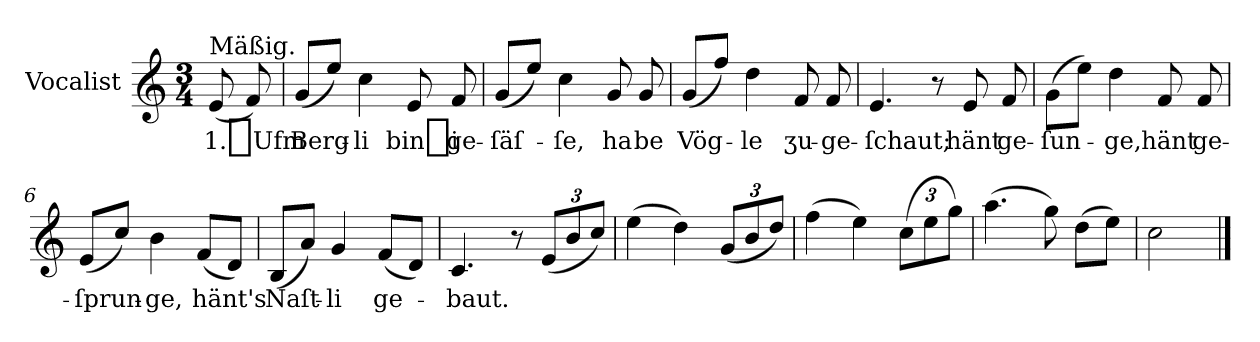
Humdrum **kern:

**kern	**text
*part1	*part1
*staff1	*staff1
*I"Vocalist	*
*k[]	*
*C:	*
*M3/4	*
=	=
!LO:TX:a:t=Mäßig.	!
(8e	1._Ufm
8f)	.
=1	=1
(8g/L	Berg-
8eeJ)	.
4cc	-li
8e	bin_i
8f	ge-
=2	=2
(8g/L	-ſäſ-
8eeJ)	.
4cc	-ſe,
8g	ha
8g	be
=3	=3
(8g/L	Vög-
8ffJ)	.
4dd	-le
8f	ʒu-
8f	-ge-
=4	=4
4.e	-ſchaut;
8r	.
8e	hänt
8f	ge-
=5	=5
(8gL	-ſun-
8eeJ)	.
4dd	-ge,
8f	hänt
8f	ge-
=6	=6
(8eL	-ſprun-
8ccJ)	.
4b	-ge,
(8fL	hänt's
8dJ)	.
=7	=7
(8BL	Naſt-
8aJ)	.
4g	-li
(8fL	ge-
8dJ)	.
=8	=8
4.c	-baut.
8r	.
(12eL	.
12b	.
12ccJ)	.
=9	=9
(4ee	.
4dd)	.
(12g/L	.
12b	.
12ddJ)	.
=10	=10
(4ff	.
4ee)	.
(12ccL	.
12ee	.
12ggJ)	.
=11	=11
(4.aa	.
8gg)	.
(8ddL	.
8eeJ)	.
=12	=12
2cc	.
==	==
*-	*-
